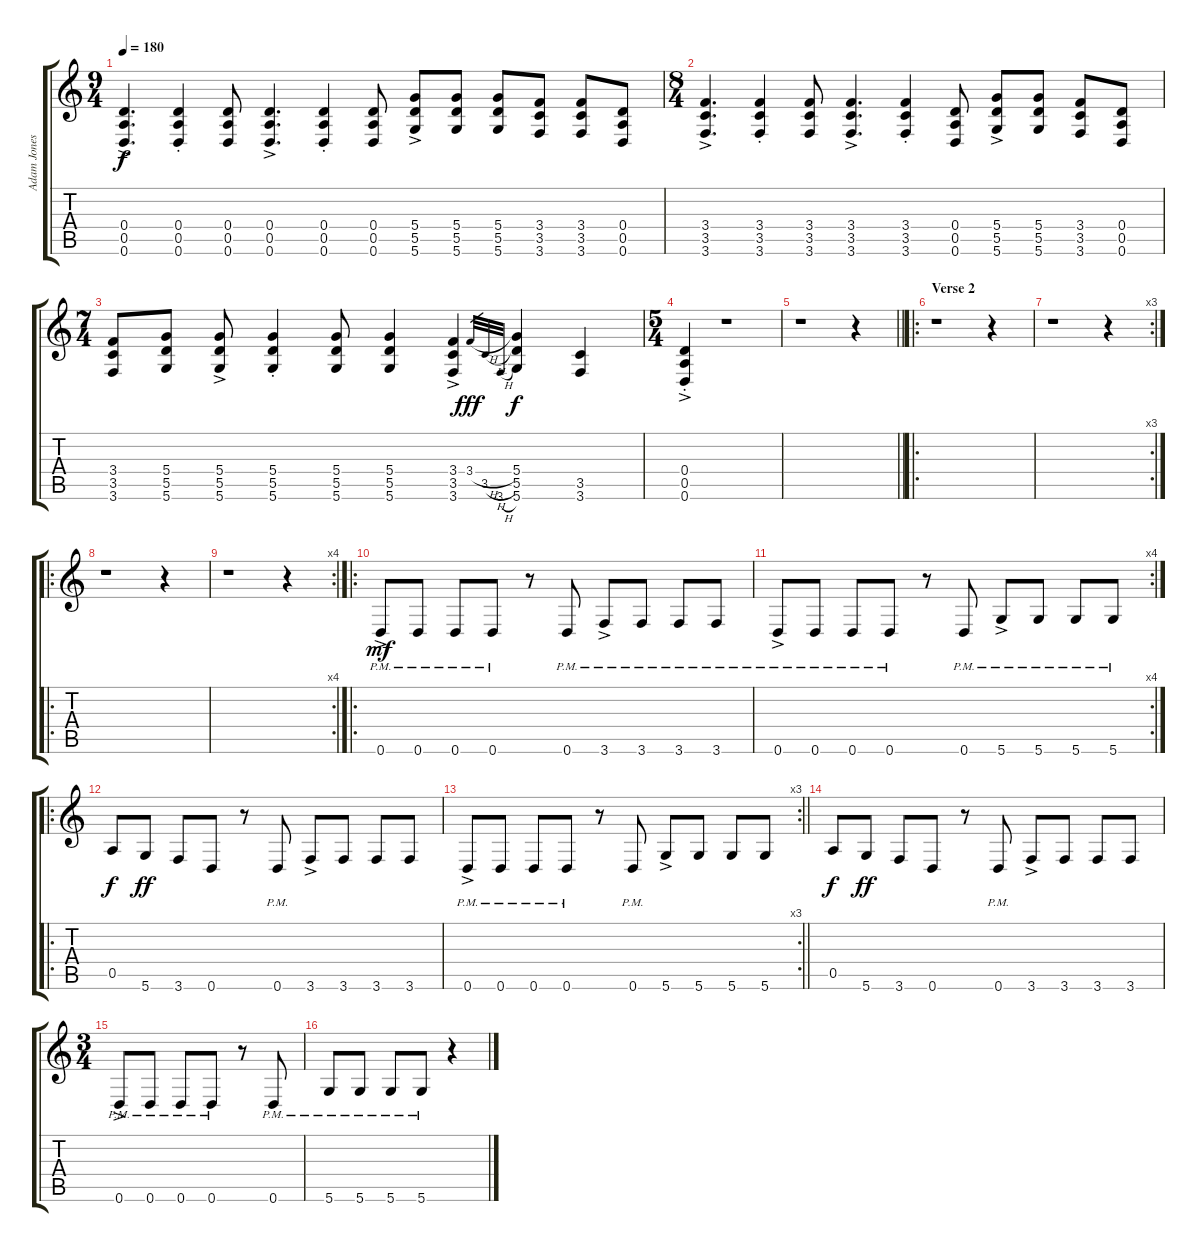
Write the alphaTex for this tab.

\track ("Adam Jones" "Adam Jones") {instrument electricguitarclean}
\staff {score tabs}
\tuning (E4 B3 G3 D3 A2 D2) {hide}
\ts (9 4)
\tempo 180
\clef g2
\ks c
(0.4{ac} 0.5{ac} 0.6{ac}).4{d dy f} (0.4{st} 0.5{st} 0.6{st}).4 (0.4 0.5 0.6).8 (0.4{ac} 0.5{ac} 0.6{ac}).4{d} (0.4{st} 0.5{st} 0.6{st}).4 (0.4 0.5 0.6).8 (5.4{ac} 5.5{ac} 5.6{ac}).8 (5.4 5.5 5.6).8 (5.4 5.5 5.6).8 (3.4 3.5 3.6).8 (3.4 3.5 3.6).8 (0.4 0.5 0.6).8 |
\ts (8 4)
(3.4{ac} 3.5{ac} 3.6{ac}).4{d} (3.4{st} 3.5{st} 3.6{st}).4 (3.4 3.5 3.6).8 (3.4{ac} 3.5{ac} 3.6{ac}).4{d} (3.4{st} 3.5{st} 3.6{st}).4 (0.4 0.5 0.6).8 (5.4{ac} 5.5{ac} 5.6{ac}).8 (5.4 5.5 5.6).8 (3.4 3.5 3.6).8 (0.4 0.5 0.6).8 |
\ts (7 4)
(3.4 3.5 3.6).8 (5.4 5.5 5.6).8 (5.4{ac} 5.5{ac} 5.6{ac}).8 (5.4{st} 5.5{st} 5.6{st}).4 (5.4 5.5 5.6).8 (5.4 5.5 5.6).4 (3.4{ac} 3.5{ac} 3.6{ac}).4 3.4{h}.32{gr dy fff} 3.5{h}.32{gr} 3.6{h}.32{gr} (5.4 5.5 5.6).4{dy f} (3.5 3.6).4 |
\ts (5 4)
(0.4{ac st} 0.5{ac st} 0.6{ac st}).4 r.1 |
\barLineRight lightlight
r.1 r.4 |
\ro
\section ("" "Verse 2")
r.1 r.4 |
\rc 3
r.1 r.4 |
\ro
r.1 r.4 |
\rc 4
r.1 r.4 |
\ro
0.6{ac pm}.8{dy mf} 0.6{pm}.8 0.6{pm}.8 0.6{pm}.8 r.8 0.6{pm}.8 3.6{ac pm}.8 3.6{pm}.8 3.6{pm}.8 3.6{pm}.8 |
\rc 4
0.6{ac pm}.8 0.6{pm}.8 0.6{pm}.8 0.6{pm}.8 r.8 0.6{pm}.8 5.6{ac pm}.8 5.6{pm}.8 5.6{pm}.8 5.6{pm}.8 |
\ro
0.5.8{dy f} 5.6.8{dy ff} 3.6.8 0.6.8 r.8 0.6{pm}.8 3.6{ac}.8 3.6.8 3.6.8 3.6.8 |
\rc 3
\barLineRight lightlight
0.6{ac pm}.8 0.6{pm}.8 0.6{pm}.8 0.6{pm}.8 r.8 0.6{pm}.8 5.6{ac}.8 5.6.8 5.6.8 5.6.8 |
0.5.8{dy f} 5.6.8{dy ff} 3.6.8 0.6.8 r.8 0.6{pm}.8 3.6{ac}.8 3.6.8 3.6.8 3.6.8 |
\ts (3 4)
0.6{ac pm}.8 0.6{pm}.8 0.6{pm}.8 0.6{pm}.8 r.8 0.6{pm}.8 |
5.6{pm}.8 5.6{pm}.8 5.6{pm}.8 5.6{pm}.8 r.4
